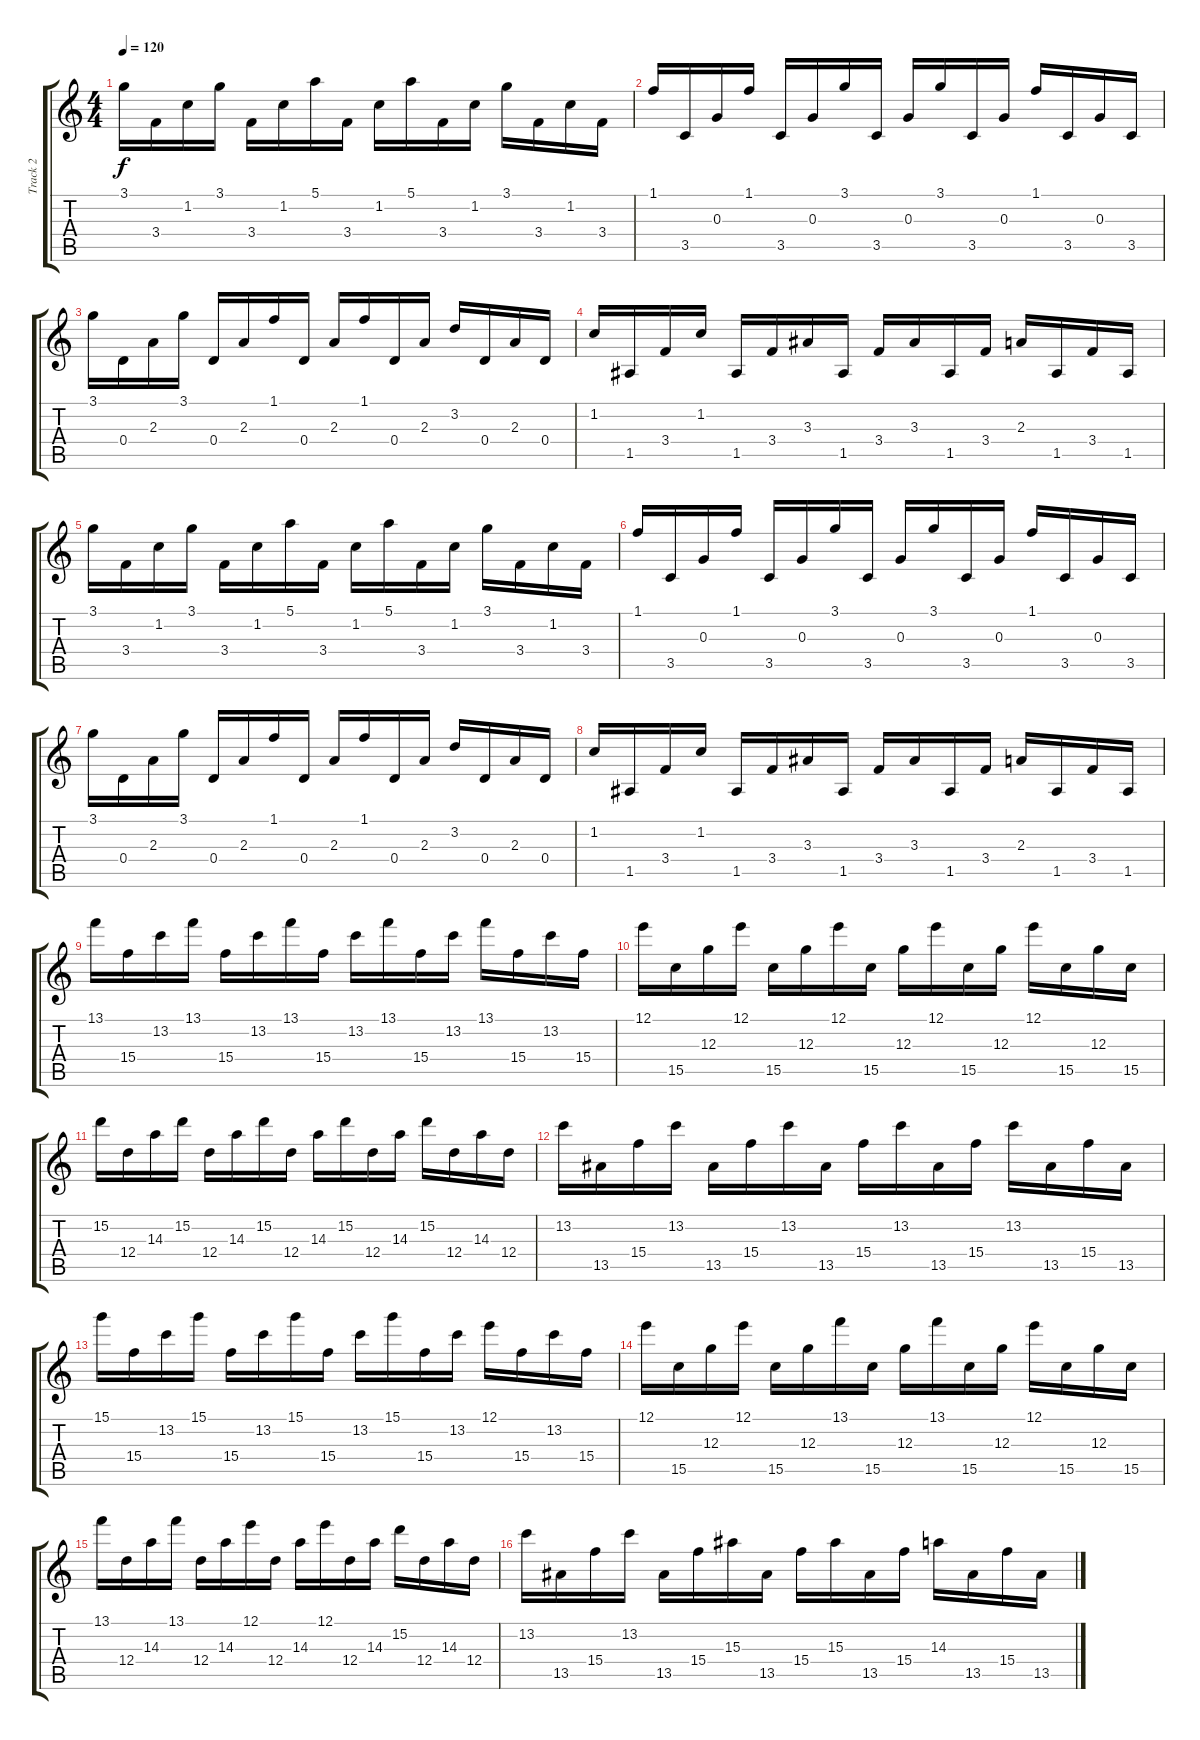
\track ("Track 2" "Track 2") {instrument distortionguitar}
\staff {score tabs}
\tuning (E4 B3 G3 D3 A2 E2) {hide}
\ts (4 4)
\tempo 120
\clef g2
\ks c
3.1.16{dy f} 3.4.16 1.2.16 3.1.16 3.4.16 1.2.16 5.1.16 3.4.16 1.2.16 5.1.16 3.4.16 1.2.16 3.1.16 3.4.16 1.2.16 3.4.16 |
1.1.16 3.5.16 0.3.16 1.1.16 3.5.16 0.3.16 3.1.16 3.5.16 0.3.16 3.1.16 3.5.16 0.3.16 1.1.16 3.5.16 0.3.16 3.5.16 |
3.1.16 0.4.16 2.3.16 3.1.16 0.4.16 2.3.16 1.1.16 0.4.16 2.3.16 1.1.16 0.4.16 2.3.16 3.2.16 0.4.16 2.3.16 0.4.16 |
1.2.16 1.5.16 3.4.16 1.2.16 1.5.16 3.4.16 3.3.16 1.5.16 3.4.16 3.3.16 1.5.16 3.4.16 2.3.16 1.5.16 3.4.16 1.5.16 |
3.1.16 3.4.16 1.2.16 3.1.16 3.4.16 1.2.16 5.1.16 3.4.16 1.2.16 5.1.16 3.4.16 1.2.16 3.1.16 3.4.16 1.2.16 3.4.16 |
1.1.16 3.5.16 0.3.16 1.1.16 3.5.16 0.3.16 3.1.16 3.5.16 0.3.16 3.1.16 3.5.16 0.3.16 1.1.16 3.5.16 0.3.16 3.5.16 |
3.1.16 0.4.16 2.3.16 3.1.16 0.4.16 2.3.16 1.1.16 0.4.16 2.3.16 1.1.16 0.4.16 2.3.16 3.2.16 0.4.16 2.3.16 0.4.16 |
1.2.16 1.5.16 3.4.16 1.2.16 1.5.16 3.4.16 3.3.16 1.5.16 3.4.16 3.3.16 1.5.16 3.4.16 2.3.16 1.5.16 3.4.16 1.5.16 |
13.1.16 15.4.16 13.2.16 13.1.16 15.4.16 13.2.16 13.1.16 15.4.16 13.2.16 13.1.16 15.4.16 13.2.16 13.1.16 15.4.16 13.2.16 15.4.16 |
12.1.16 15.5.16 12.3.16 12.1.16 15.5.16 12.3.16 12.1.16 15.5.16 12.3.16 12.1.16 15.5.16 12.3.16 12.1.16 15.5.16 12.3.16 15.5.16 |
15.2.16 12.4.16 14.3.16 15.2.16 12.4.16 14.3.16 15.2.16 12.4.16 14.3.16 15.2.16 12.4.16 14.3.16 15.2.16 12.4.16 14.3.16 12.4.16 |
13.2.16 13.5.16 15.4.16 13.2.16 13.5.16 15.4.16 13.2.16 13.5.16 15.4.16 13.2.16 13.5.16 15.4.16 13.2.16 13.5.16 15.4.16 13.5.16 |
15.1.16 15.4.16 13.2.16 15.1.16 15.4.16 13.2.16 15.1.16 15.4.16 13.2.16 15.1.16 15.4.16 13.2.16 12.1.16 15.4.16 13.2.16 15.4.16 |
12.1.16 15.5.16 12.3.16 12.1.16 15.5.16 12.3.16 13.1.16 15.5.16 12.3.16 13.1.16 15.5.16 12.3.16 12.1.16 15.5.16 12.3.16 15.5.16 |
13.1.16 12.4.16 14.3.16 13.1.16 12.4.16 14.3.16 12.1.16 12.4.16 14.3.16 12.1.16 12.4.16 14.3.16 15.2.16 12.4.16 14.3.16 12.4.16 |
13.2.16 13.5.16 15.4.16 13.2.16 13.5.16 15.4.16 15.3.16 13.5.16 15.4.16 15.3.16 13.5.16 15.4.16 14.3.16 13.5.16 15.4.16 13.5.16
